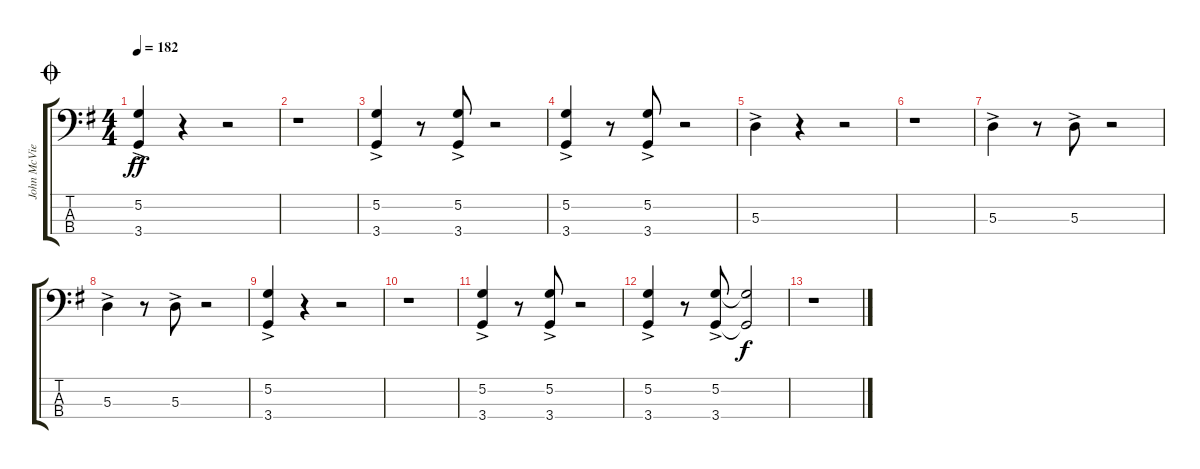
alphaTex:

\track ("John McVie - Bass                       " "John McVie") {instrument electricbassfinger}
\staff {score tabs}
\tuning (G2 D2 A1 E1) {hide}
\ts (4 4)
\jump coda
\tempo 182
\clef f4
\ks g
(5.2{ac} 3.4{ac}).4{dy ff} r.4 r.2 |
r.1 |
(5.2{ac} 3.4{ac}).4 r.8 (5.2{ac} 3.4{ac}).8 r.2 |
(5.2{ac} 3.4{ac}).4 r.8 (5.2{ac} 3.4{ac}).8 r.2 |
5.3{ac}.4 r.4 r.2 |
r.1 |
5.3{ac}.4 r.8 5.3{ac}.8 r.2 |
5.3{ac}.4 r.8 5.3{ac}.8 r.2 |
(5.2{ac} 3.4{ac}).4 r.4 r.2 |
r.1 |
(5.2{ac} 3.4{ac}).4 r.8 (5.2{ac} 3.4{ac}).8 r.2 |
(5.2{ac} 3.4{ac}).4 r.8 (5.2{ac} 3.4{ac}).8 (5.2{t} 3.4{t}).2{dy f} |
r.1
